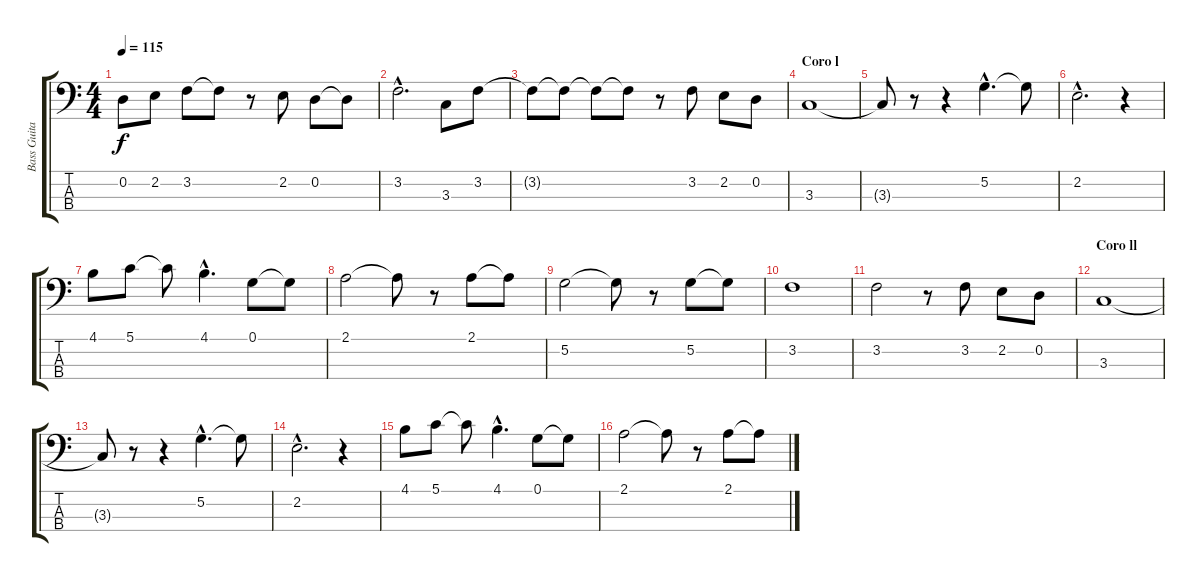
\track ("Bass Guitar" "Bass Guita") {instrument electricbassfinger}
\staff {score tabs}
\tuning (G2 D2 A1 E1) {hide}
\ts (4 4)
\tempo 115
\clef f4
\ks c
0.2{t}.8{dy f} 2.2.8 3.2.8 3.2{t}.8 r.8 2.2.8 0.2.8 0.2{t}.8 |
3.2{hac}.2{d} 3.3.8 3.2.8 |
3.2{t}.8 3.2{t}.8 3.2{t}.8 3.2{t}.8 r.8 3.2.8 2.2.8 0.2.8 |
\section ("" "Coro l")
3.3.1 |
3.3{t}.8 r.8 r.4 5.2{hac}.4{d} 5.2{t}.8 |
2.2{hac}.2{d} r.4 |
4.1.8 5.1.8 5.1{t}.8 4.1{hac}.4{d} 0.1.8 0.1{t}.8 |
2.1.2 2.1{t}.8 r.8 2.1.8 2.1{t}.8 |
5.2.2 5.2{t}.8 r.8 5.2.8 5.2{t}.8 |
3.2.1 |
3.2.2 r.8 3.2.8 2.2.8 0.2.8 |
\section ("" "Coro ll")
3.3.1 |
3.3{t}.8 r.8 r.4 5.2{hac}.4{d} 5.2{t}.8 |
2.2{hac}.2{d} r.4 |
4.1.8 5.1.8 5.1{t}.8 4.1{hac}.4{d} 0.1.8 0.1{t}.8 |
2.1.2 2.1{t}.8 r.8 2.1.8 2.1{t}.8
